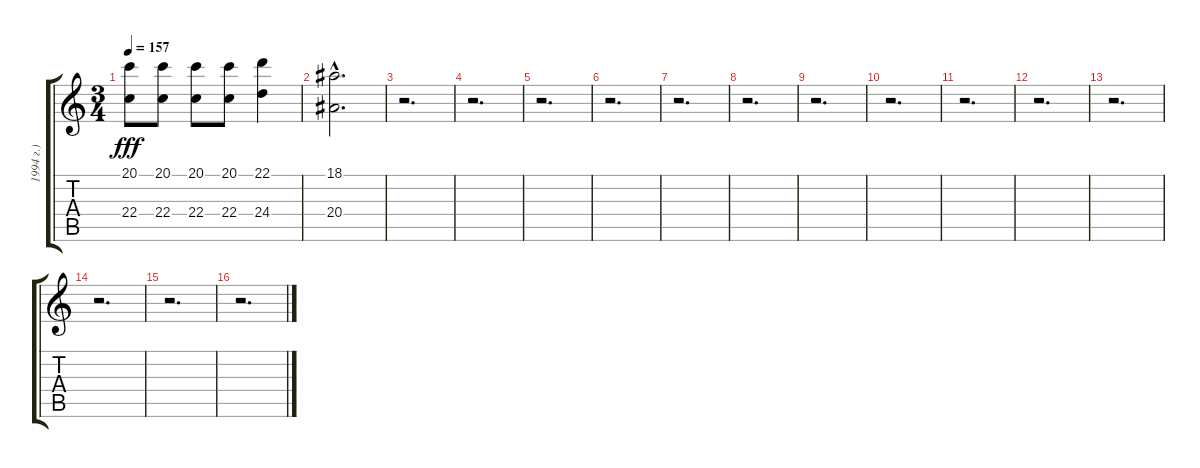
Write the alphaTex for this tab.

\track ("1994 г.)" "1994 г.)") {instrument whistle}
\staff {score tabs}
\tuning (E4 B3 G3 D3 A2 E2) {hide}
\ts (3 4)
\tempo 157
\clef g2
\ks c
(20.1 22.4).8{dy fff} (20.1 22.4).8 (20.1 22.4).8 (20.1 22.4).8 (22.1 24.4).4 |
(18.1{hac} 20.4{hac}).2{d} |
r.2{d} |
r.2{d} |
r.2{d} |
r.2{d} |
r.2{d} |
r.2{d} |
r.2{d} |
r.2{d} |
r.2{d} |
r.2{d} |
r.2{d} |
r.2{d} |
r.2{d} |
r.2{d}
